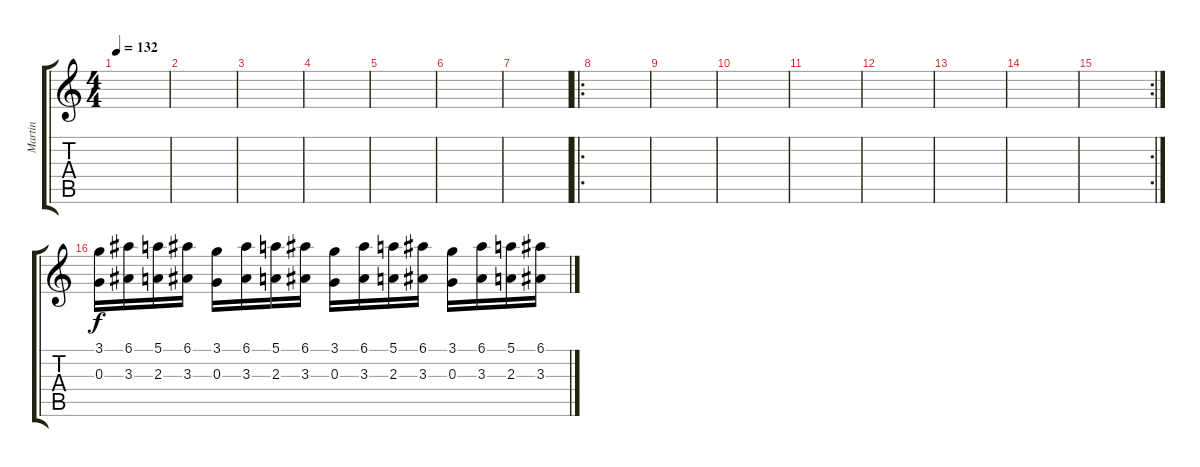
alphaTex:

\track ("Martin" "Martin") {instrument stringensemble1}
\staff {score tabs}
\tuning (E5 B4 G4 D4 A3 E3) {hide}
\ts (4 4)
\tempo 132
\clef g2
\ks c
|
|
|
|
|
|
|
\ro
|
|
|
|
|
|
|
\rc 2
|
(3.1 0.3).16 (6.1 3.3).16 (5.1 2.3).16 (6.1 3.3).16 (3.1 0.3).16 (6.1 3.3).16 (5.1 2.3).16 (6.1 3.3).16 (3.1 0.3).16 (6.1 3.3).16 (5.1 2.3).16 (6.1 3.3).16 (3.1 0.3).16 (6.1 3.3).16 (5.1 2.3).16 (6.1 3.3).16
